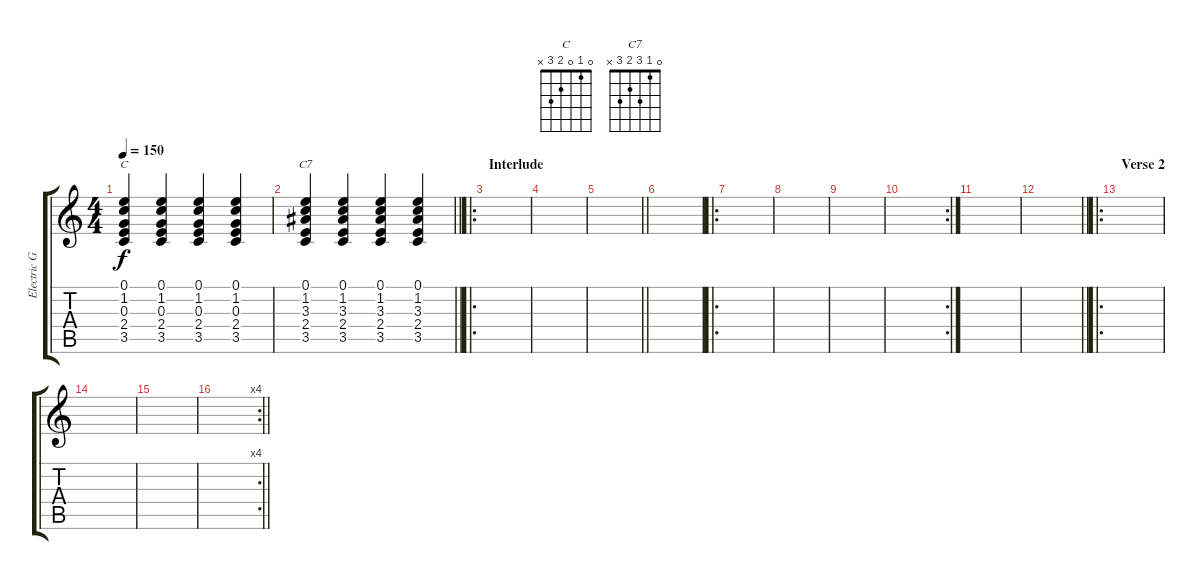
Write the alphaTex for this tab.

\track ("Electric Guitar" "Electric G") {instrument distortionguitar}
\staff {score tabs}
\tuning (E4 B3 G3 D3 A2 E2) {hide}
\chord ("C" 0 1 0 2 3 x)
\chord ("C7" 0 1 3 2 3 x)
\ts (4 4)
\tempo 150
\clef g2
\ks c
(0.1 1.2 0.3 2.4 3.5).4{ch "C" dy f} (0.1 1.2 0.3 2.4 3.5).4 (0.1 1.2 0.3 2.4 3.5).4 (0.1 1.2 0.3 2.4 3.5).4 |
\barLineRight lightlight
(0.1 1.2 3.3 2.4 3.5).4{ch "C7"} (0.1 1.2 3.3 2.4 3.5).4 (0.1 1.2 3.3 2.4 3.5).4 (0.1 1.2 3.3 2.4 3.5).4 |
\ro
\section ("" "Interlude")
|
|
\barLineRight lightlight
|
|
\ro
|
|
|
\rc 2
|
|
\barLineRight lightlight
|
\ro
\section ("" "Verse 2")
|
|
|
\rc 4
\barLineRight lightlight
